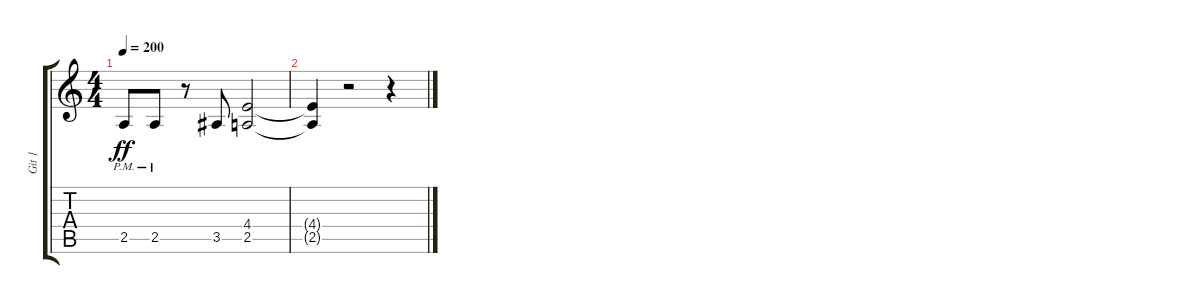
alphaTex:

\track ("Git 1" "Git 1") {instrument overdrivenguitar}
\staff {score tabs}
\tuning (D4 A3 F3 C3 G2 D2) {hide}
\ts (4 4)
\tempo 200
\clef g2
\ks c
2.5{pm}.8{dy ff} 2.5{pm}.8 r.8 3.5.8 (4.4 2.5).2 |
(4.4{t} 2.5{t}).4 r.2 r.4
